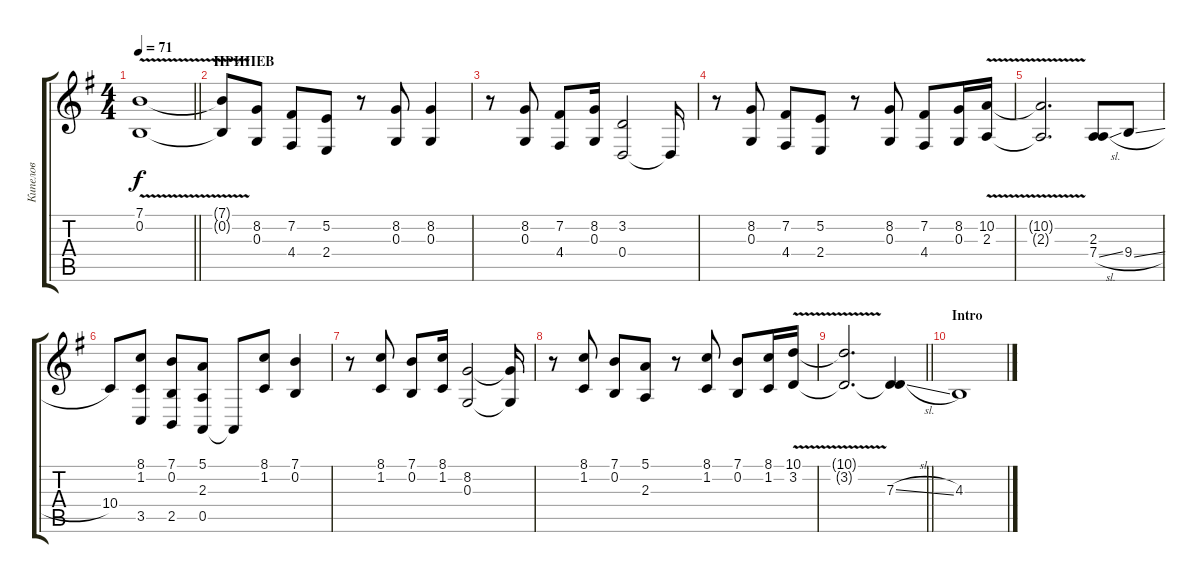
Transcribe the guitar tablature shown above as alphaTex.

\track ("Кипелов" "Кипелов") {instrument reedorgan}
\staff {score tabs}
\tuning (E4 B3 G3 D3 A2 E2) {hide}
\ts (4 4)
\tempo 71
\clef g2
\barLineRight lightlight
\ks eminor
(7.1 0.2{v}).1{dy f} |
\section ("" "ПРИПЕВ")
(7.1{t} 0.2{t}).8 (8.2 0.3).8 (7.2 4.4).8 (5.2 2.4).8 r.8 (8.2 0.3).8 (8.2 0.3).4 |
r.8 (8.2 0.3).8 (7.2 4.4).8 (8.2 0.3).16 (3.2 0.4).2 0.4{t}.16 |
r.8 (8.2 0.3).8 (7.2 4.4).8 (5.2 2.4).8 r.8 (8.2 0.3).8 (7.2 4.4).8 (8.2 0.3).16 (10.2{v} 2.3).16 |
(10.2{t} 2.3{t}).2{d} (2.3 7.4{sl}).8 9.4{sl}.8 |
10.4.8 (8.1 1.2 3.5).8 (7.1 0.2 2.5).8 (5.1 2.3 0.5).8 0.5{t}.8 (8.1 1.2).8 (7.1 0.2).4 |
r.8 (8.1 1.2).8 (7.1 0.2).8 (8.1 1.2).16 (8.2 0.3).2 (8.2{t} 0.3{t}).16 |
r.8 (8.1 1.2).8 (7.1 0.2).8 (5.1 2.3).8 r.8 (8.1 1.2).8 (7.1 0.2).8 (8.1 1.2).16 (10.1{v} 3.2).16 |
\barLineRight lightlight
(10.1{t} 3.2{t}).2{d} (3.2{t} 7.3{sl}).4{volume 0} |
\section ("" "Intro")
4.3.1
